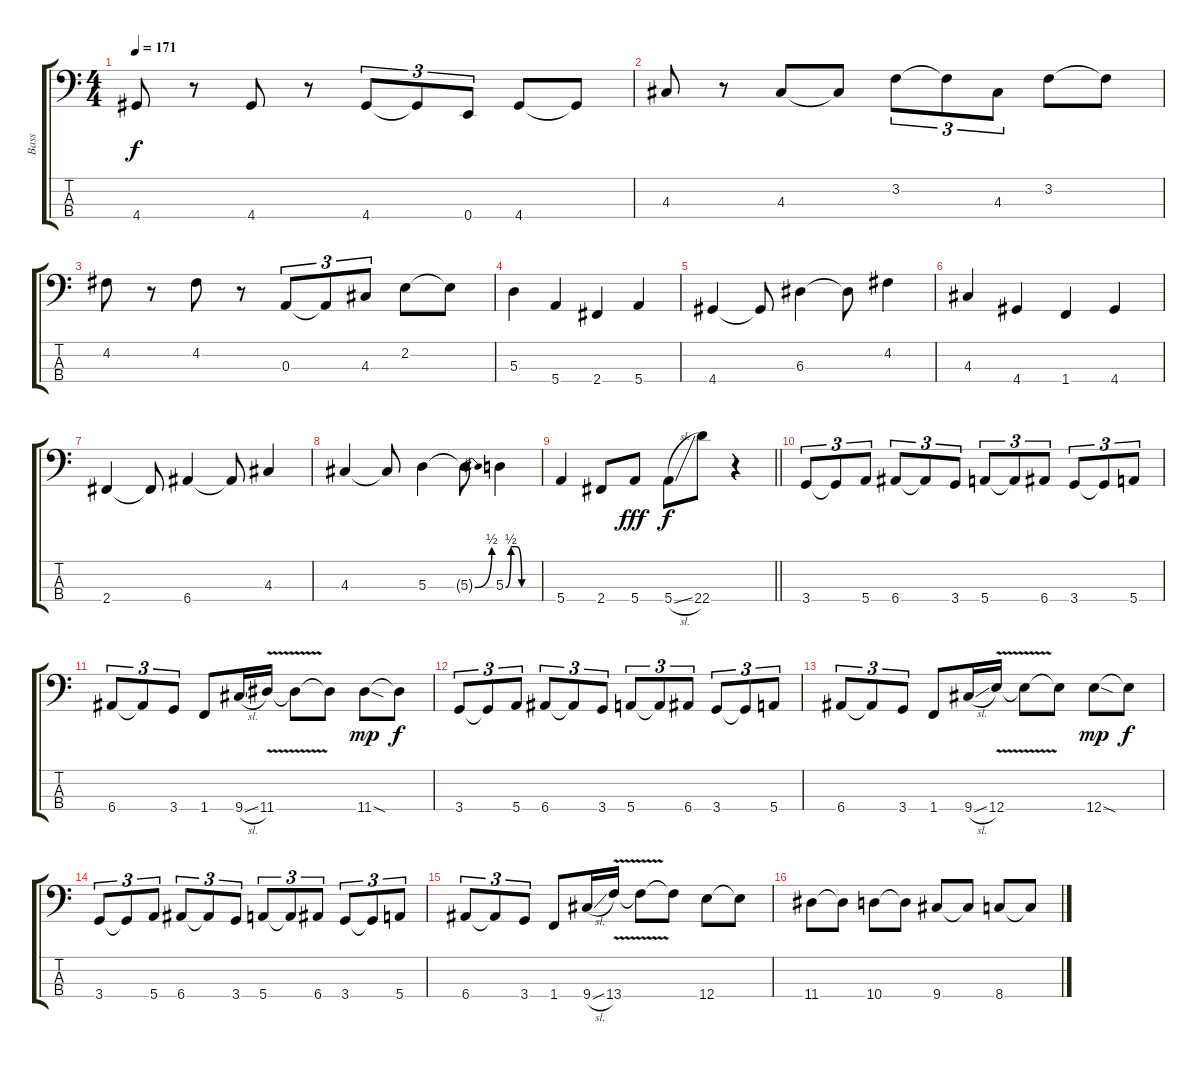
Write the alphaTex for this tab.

\track ("Bass" "Bass") {instrument electricbassfinger}
\staff {score tabs}
\tuning (G2 D2 A1 E1) {hide}
\ts (4 4)
\tempo 171
\clef f4
\ks c
4.4.8{dy f} r.8 4.4.8 r.8 4.4.8{tu (3 2)} 4.4{t}.8{tu (3 2)} 0.4.8{tu (3 2)} 4.4.8 4.4{t}.8 |
4.3.8 r.8 4.3.8 4.3{t}.8 3.2.8{tu (3 2)} 3.2{t}.8{tu (3 2)} 4.3.8{tu (3 2)} 3.2.8 3.2{t}.8 |
4.2.8 r.8 4.2.8 r.8 0.3.8{tu (3 2)} 0.3{t}.8{tu (3 2)} 4.3.8{tu (3 2)} 2.2.8 2.2{t}.8 |
5.3.4 5.4.4 2.4.4 5.4.4 |
4.4.4 4.4{t}.8 6.3.4 6.3{t}.8 4.2.4 |
4.3.4 4.4.4 1.4.4 4.4.4 |
2.4.4 2.4{t}.8 6.4.4 6.4{t}.8 4.3.4 |
4.3.4 4.3{t}.8 5.3.4 5.3{be (bend 0 0 60 2) t}.8 5.3{be (custom 0 0 10 2 20 2 30 0 60 0)}.4 |
\barLineRight lightlight
5.4.4 2.4.8 5.4.8{dy fff} 5.4{sl}.8{dy f} 22.4.8 r.4 |
\section ("" "")
3.4.8{tu (3 2)} 3.4{t}.8{tu (3 2)} 5.4.8{tu (3 2)} 6.4.8{tu (3 2)} 6.4{t}.8{tu (3 2)} 3.4.8{tu (3 2)} 5.4.8{tu (3 2)} 5.4{t}.8{tu (3 2)} 6.4.8{tu (3 2)} 3.4.8{tu (3 2)} 3.4{t}.8{tu (3 2)} 5.4.8{tu (3 2)} |
6.4.8{tu (3 2)} 6.4{t}.8{tu (3 2)} 3.4.8{tu (3 2)} 1.4.8 9.4{sl}.16 11.4{v}.16 11.4{t}.8 11.4{t}.8 11.4{sod}.8{dy mp} 11.4{t}.8{dy f} |
3.4.8{tu (3 2)} 3.4{t}.8{tu (3 2)} 5.4.8{tu (3 2)} 6.4.8{tu (3 2)} 6.4{t}.8{tu (3 2)} 3.4.8{tu (3 2)} 5.4.8{tu (3 2)} 5.4{t}.8{tu (3 2)} 6.4.8{tu (3 2)} 3.4.8{tu (3 2)} 3.4{t}.8{tu (3 2)} 5.4.8{tu (3 2)} |
6.4.8{tu (3 2)} 6.4{t}.8{tu (3 2)} 3.4.8{tu (3 2)} 1.4.8 9.4{sl}.16 12.4{v}.16 12.4{t}.8 12.4{t}.8 12.4{sod}.8{dy mp} 12.4{t}.8{dy f} |
3.4.8{tu (3 2)} 3.4{t}.8{tu (3 2)} 5.4.8{tu (3 2)} 6.4.8{tu (3 2)} 6.4{t}.8{tu (3 2)} 3.4.8{tu (3 2)} 5.4.8{tu (3 2)} 5.4{t}.8{tu (3 2)} 6.4.8{tu (3 2)} 3.4.8{tu (3 2)} 3.4{t}.8{tu (3 2)} 5.4.8{tu (3 2)} |
6.4.8{tu (3 2)} 6.4{t}.8{tu (3 2)} 3.4.8{tu (3 2)} 1.4.8 9.4{sl}.16 13.4{v}.16 13.4{t}.8 13.4{t}.8 12.4.8 12.4{t}.8 |
11.4.8 11.4{t}.8 10.4.8 10.4{t}.8 9.4.8 9.4{t}.8 8.4.8 8.4{t}.8
